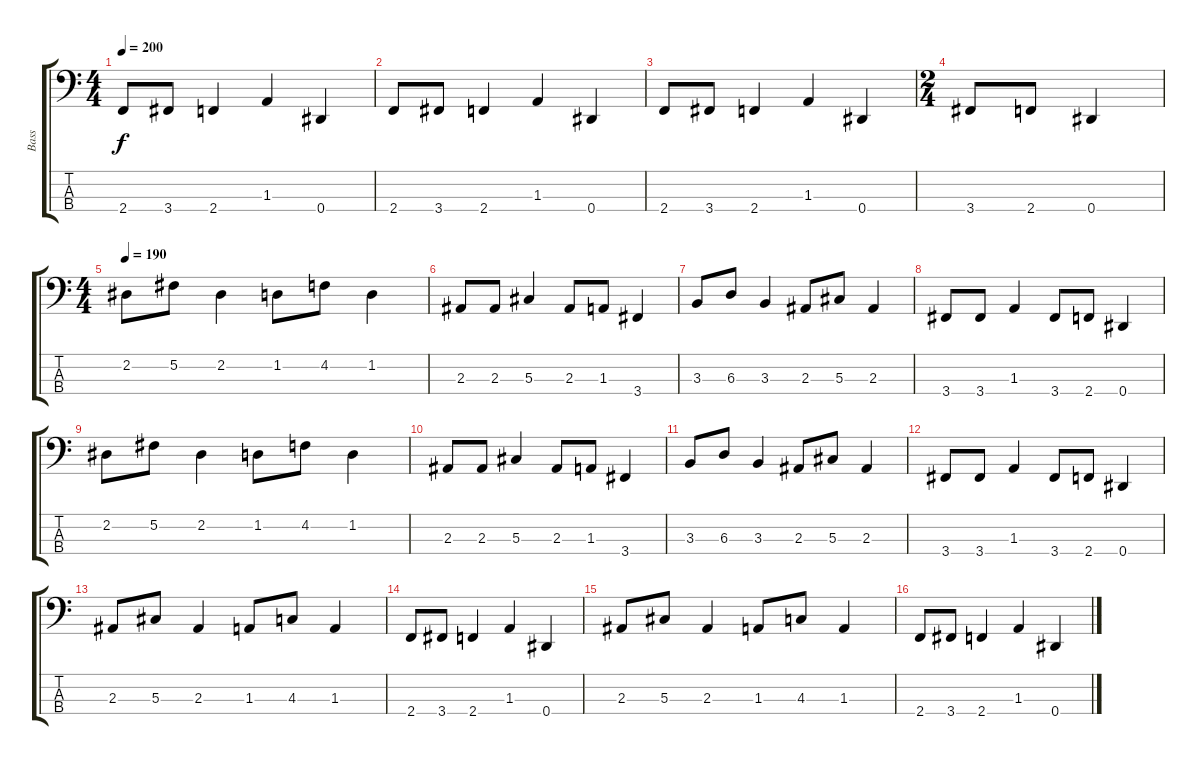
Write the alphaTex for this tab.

\track ("Bass" "Bass") {instrument slapbass2}
\staff {score tabs}
\tuning (Gb2 Db2 Ab1 Eb1) {hide}
\ts (4 4)
\tempo 200
\clef f4
\ks c
2.4.8{dy f} 3.4.8 2.4.4 1.3.4 0.4.4 |
2.4.8 3.4.8 2.4.4 1.3.4 0.4.4 |
2.4.8 3.4.8 2.4.4 1.3.4 0.4.4 |
\ts (2 4)
3.4.8 2.4.8 0.4.4 |
\ts (4 4)
\tempo 190
2.2.8 5.2.8 2.2.4 1.2.8 4.2.8 1.2.4 |
2.3.8 2.3.8 5.3.4 2.3.8 1.3.8 3.4.4 |
3.3.8 6.3.8 3.3.4 2.3.8 5.3.8 2.3.4 |
3.4.8 3.4.8 1.3.4 3.4.8 2.4.8 0.4.4 |
2.2.8 5.2.8 2.2.4 1.2.8 4.2.8 1.2.4 |
2.3.8 2.3.8 5.3.4 2.3.8 1.3.8 3.4.4 |
3.3.8 6.3.8 3.3.4 2.3.8 5.3.8 2.3.4 |
3.4.8 3.4.8 1.3.4 3.4.8 2.4.8 0.4.4 |
2.3.8 5.3.8 2.3.4 1.3.8 4.3.8 1.3.4 |
2.4.8 3.4.8 2.4.4 1.3.4 0.4.4 |
2.3.8 5.3.8 2.3.4 1.3.8 4.3.8 1.3.4 |
2.4.8 3.4.8 2.4.4 1.3.4 0.4.4
